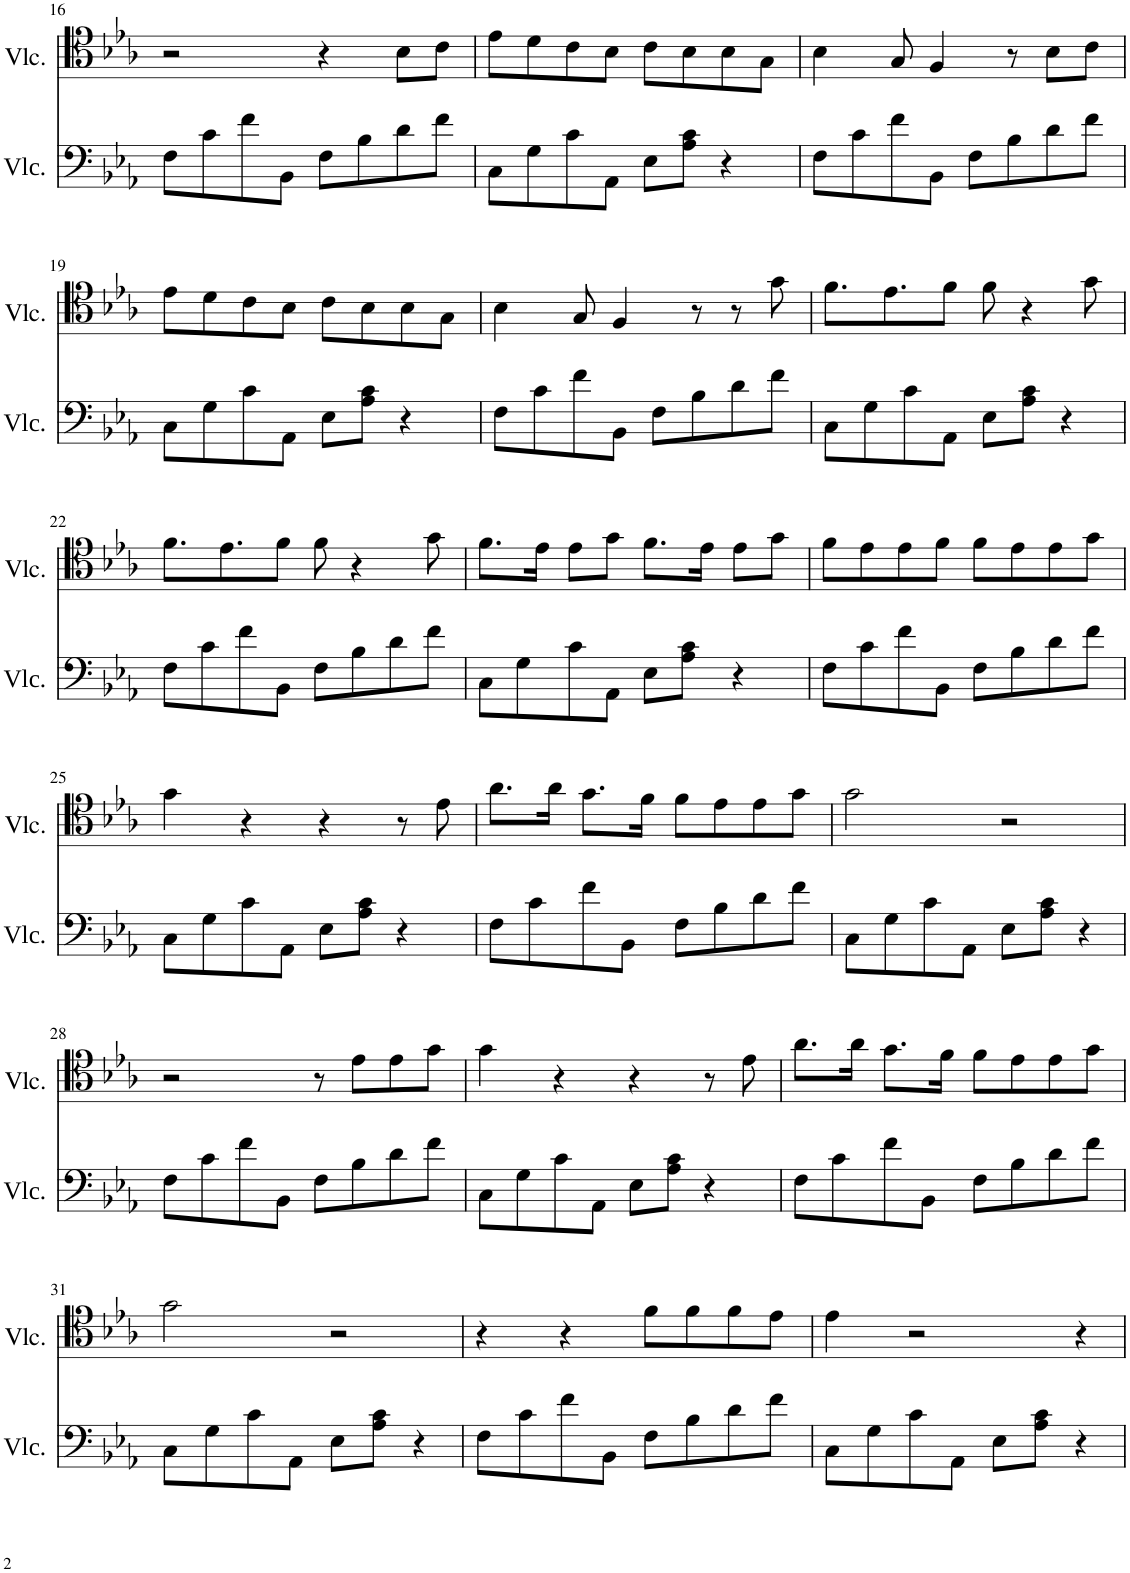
**kern	**kern
*part2	*part1
*staff2	*staff1
*I"Violoncello	*I"Violoncello
*I'Vlc.	*I'Vlc.
!!LO:PB:g=z
*clefF4	*clefC4
*k[b-e-a-]	*k[b-e-a-]
*M4/4	*M4/4
=16	=16
8F\L	2r
8c\	.
8f\	.
8BB-\J	.
8F\L	4r
8B-\	.
8d\	8B-\L
8f\J	8c\J
=17	=17
8C\L	8e-\L
8G\	8d\
8c\	8c\
8AA-\J	8B-\J
8E-\L	8c\L
8A-\ 8c\J	8B-\
4r	8B-\
.	8G\J
=18	=18
8F\L	4B-\
8c\	.
8f\	8G/
8BB-\J	4F/
8F\L	.
8B-\	8r
8d\	8B-\L
8f\J	8c\J
!!LO:LB:g=z
=19	=19
8C\L	8e-\L
8G\	8d\
8c\	8c\
8AA-\J	8B-\J
8E-\L	8c\L
8A-\ 8c\J	8B-\
4r	8B-\
.	8G\J
=20	=20
8F\L	4B-\
8c\	.
8f\	8G/
8BB-\J	4F/
8F\L	.
8B-\	8r
8d\	8r
8f\J	8g\
=21	=21
8C\L	8.f\L
8G\	.
.	8.e-\
8c\	.
8AA-\J	8f\J
8E-\L	8f\
8A-\ 8c\J	4r
4r	.
.	8g\
!!LO:LB:g=z
=22	=22
8F\L	8.f\L
8c\	.
.	8.e-\
8f\	.
8BB-\J	8f\J
8F\L	8f\
8B-\	4r
8d\	.
8f\J	8g\
=23	=23
8C\L	8.f\L
8G\	.
.	16e-\Jk
8c\	8e-\L
8AA-\J	8g\J
8E-\L	8.f\L
8A-\ 8c\J	.
.	16e-\Jk
4r	8e-\L
.	8g\J
=24	=24
8F\L	8f\L
8c\	8e-\
8f\	8e-\
8BB-\J	8f\J
8F\L	8f\L
8B-\	8e-\
8d\	8e-\
8f\J	8g\J
!!LO:LB:g=z
=25	=25
8C\L	4g\
8G\	.
8c\	4r
8AA-\J	.
8E-\L	4r
8A-\ 8c\J	.
4r	8r
.	8e-\
=26	=26
8F\L	8.a-\L
8c\	.
.	16a-\Jk
8f\	8.g\L
8BB-\J	.
.	16f\Jk
8F\L	8f\L
8B-\	8e-\
8d\	8e-\
8f\J	8g\J
=27	=27
8C\L	2g\
8G\	.
8c\	.
8AA-\J	.
8E-\L	2r
8A-\ 8c\J	.
4r	.
!!LO:LB:g=z
=28	=28
8F\L	2r
8c\	.
8f\	.
8BB-\J	.
8F\L	8r
8B-\	8e-\L
8d\	8e-\
8f\J	8g\J
=29	=29
8C\L	4g\
8G\	.
8c\	4r
8AA-\J	.
8E-\L	4r
8A-\ 8c\J	.
4r	8r
.	8e-\
=30	=30
8F\L	8.a-\L
8c\	.
.	16a-\Jk
8f\	8.g\L
8BB-\J	.
.	16f\Jk
8F\L	8f\L
8B-\	8e-\
8d\	8e-\
8f\J	8g\J
!!LO:LB:g=z
=31	=31
8C\L	2g\
8G\	.
8c\	.
8AA-\J	.
8E-\L	2r
8A-\ 8c\J	.
4r	.
=32	=32
8F\L	4r
8c\	.
8f\	4r
8BB-\J	.
8F\L	8f\L
8B-\	8f\
8d\	8f\
8f\J	8e-\J
=33	=33
8C\L	4e-\
8G\	.
8c\	2r
8AA-\J	.
8E-\L	.
8A-\ 8c\J	.
4r	4r
=	=
*-	*-
